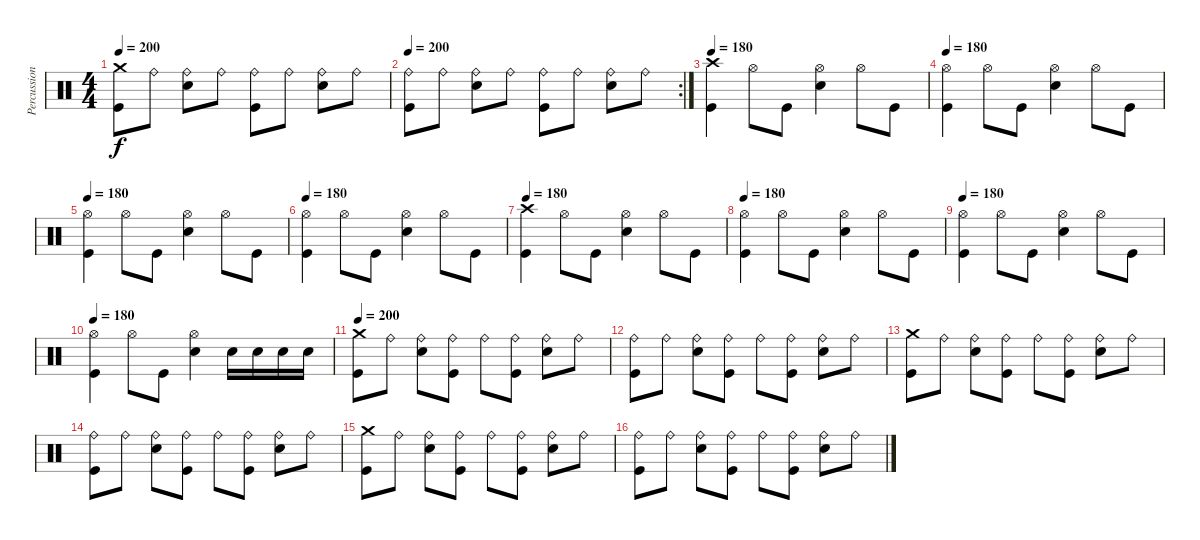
\track ("Percussions" "Percussion") {instrument percussion}
\staff {score}
\articulation defaults
\ts (4 4)
\tempo 200
\clef neutral
\ks c
("Kick (hit)" "Crash medium (hit)").8{dy f} "Ride (bell)".8 ("Electric Snare (hit)" "Ride (bell)").8 "Ride (bell)".8 ("Kick (hit)" "Ride (bell)").8 "Ride (bell)".8 ("Electric Snare (hit)" "Ride (bell)").8 "Ride (bell)".8 |
\rc 2
\tempo 200
("Kick (hit)" "Ride (bell)").8 "Ride (bell)".8 ("Electric Snare (hit)" "Ride (bell)").8 "Ride (bell)".8 ("Kick (hit)" "Ride (bell)").8 "Ride (bell)".8 ("Electric Snare (hit)" "Ride (bell)").8 "Ride (bell)".8 |
\tempo 180
("Kick (hit)" "Crash high (hit)").4 "Hi-Hat (open)".8 "Kick (hit)".8 ("Electric Snare (hit)" "Hi-Hat (open)").4 "Hi-Hat (open)".8 "Kick (hit)".8 |
\tempo 180
("Kick (hit)" "Hi-Hat (open)").4 "Hi-Hat (open)".8 "Kick (hit)".8 ("Electric Snare (hit)" "Hi-Hat (open)").4 "Hi-Hat (open)".8 "Kick (hit)".8 |
\tempo 180
("Kick (hit)" "Hi-Hat (open)").4 "Hi-Hat (open)".8 "Kick (hit)".8 ("Electric Snare (hit)" "Hi-Hat (open)").4 "Hi-Hat (open)".8 "Kick (hit)".8 |
\tempo 180
("Kick (hit)" "Hi-Hat (open)").4 "Hi-Hat (open)".8 "Kick (hit)".8 ("Electric Snare (hit)" "Hi-Hat (open)").4 "Hi-Hat (open)".8 "Kick (hit)".8 |
\tempo 180
("Kick (hit)" "Crash high (hit)").4 "Hi-Hat (open)".8 "Kick (hit)".8 ("Electric Snare (hit)" "Hi-Hat (open)").4 "Hi-Hat (open)".8 "Kick (hit)".8 |
\tempo 180
("Kick (hit)" "Hi-Hat (open)").4 "Hi-Hat (open)".8 "Kick (hit)".8 ("Electric Snare (hit)" "Hi-Hat (open)").4 "Hi-Hat (open)".8 "Kick (hit)".8 |
\tempo 180
("Kick (hit)" "Hi-Hat (open)").4 "Hi-Hat (open)".8 "Kick (hit)".8 ("Electric Snare (hit)" "Hi-Hat (open)").4 "Hi-Hat (open)".8 "Kick (hit)".8 |
\tempo 180
("Kick (hit)" "Hi-Hat (open)").4 "Hi-Hat (open)".8 "Kick (hit)".8 ("Electric Snare (hit)" "Hi-Hat (open)").4 "Electric Snare (hit)".16 "Electric Snare (hit)".16 "Electric Snare (hit)".16 "Electric Snare (hit)".16 |
\tempo 200
("Kick (hit)" "Crash medium (hit)").8 "Ride (bell)".8 ("Electric Snare (hit)" "Ride (bell)").8 ("Kick (hit)" "Ride (bell)").8 "Ride (bell)".8 ("Kick (hit)" "Ride (bell)").8 ("Electric Snare (hit)" "Ride (bell)").8 "Ride (bell)".8 |
("Kick (hit)" "Ride (bell)").8 "Ride (bell)".8 ("Electric Snare (hit)" "Ride (bell)").8 ("Kick (hit)" "Ride (bell)").8 "Ride (bell)".8 ("Kick (hit)" "Ride (bell)").8 ("Electric Snare (hit)" "Ride (bell)").8 "Ride (bell)".8 |
("Kick (hit)" "Crash medium (hit)").8 "Ride (bell)".8 ("Electric Snare (hit)" "Ride (bell)").8 ("Kick (hit)" "Ride (bell)").8 "Ride (bell)".8 ("Kick (hit)" "Ride (bell)").8 ("Electric Snare (hit)" "Ride (bell)").8 "Ride (bell)".8 |
("Kick (hit)" "Ride (bell)").8 "Ride (bell)".8 ("Electric Snare (hit)" "Ride (bell)").8 ("Kick (hit)" "Ride (bell)").8 "Ride (bell)".8 ("Kick (hit)" "Ride (bell)").8 ("Electric Snare (hit)" "Ride (bell)").8 "Ride (bell)".8 |
("Kick (hit)" "Crash medium (hit)").8 "Ride (bell)".8 ("Electric Snare (hit)" "Ride (bell)").8 ("Kick (hit)" "Ride (bell)").8 "Ride (bell)".8 ("Kick (hit)" "Ride (bell)").8 ("Electric Snare (hit)" "Ride (bell)").8 "Ride (bell)".8 |
("Kick (hit)" "Ride (bell)").8 "Ride (bell)".8 ("Electric Snare (hit)" "Ride (bell)").8 ("Kick (hit)" "Ride (bell)").8 "Ride (bell)".8 ("Kick (hit)" "Ride (bell)").8 ("Electric Snare (hit)" "Ride (bell)").8 "Ride (bell)".8
